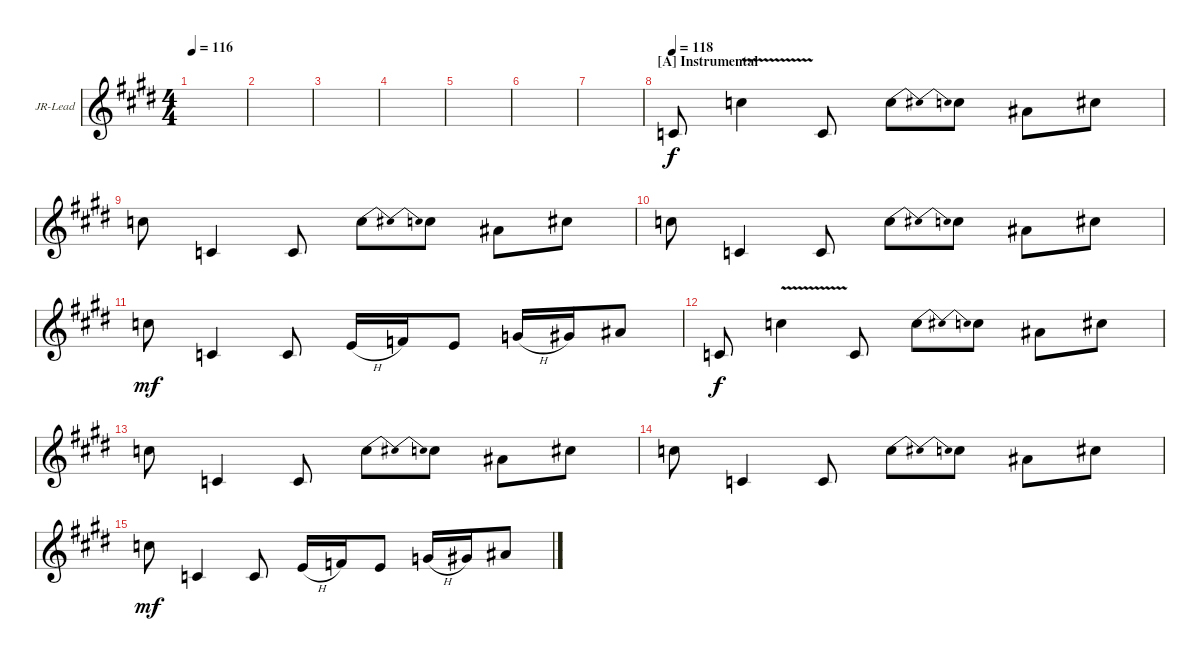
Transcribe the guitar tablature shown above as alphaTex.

\defaultSystemsLayout 4
\bracketExtendMode groupsimilarinstruments
\firstSystemTrackNameOrientation horizontal
\otherSystemsTrackNameOrientation horizontal
\track ("Jordan Rudess Lead Dist" "JR-Lead ") {instrument electricguitarclean}
\staff {score}
\tuning (C4 G3 Eb3 Bb2 F2 C2)
\ts (4 4)
\tempo 116
\clef g2
\ks e
|
|
|
|
|
|
|
\section ("A" "Instrumental")
\tempo 118
12.6.8 19.5{v}.4 12.6.8 19.5{be (bendrelease 0 0 24.599999999999998 2 37.199999999999996 2 59.4 0)}.8 19.5.8 17.5.8 20.5.8 |
19.5.8 12.6.4 12.6.8 19.5{be (bendrelease 0 0 24.599999999999998 2 37.199999999999996 2 59.4 0)}.8 19.5.8 17.5.8 20.5.8 |
19.5.8 12.6.4 12.6.8 19.5{be (bendrelease 0 0 24.599999999999998 2 37.199999999999996 2 59.4 0)}.8 19.5.8 17.5.8 20.5.8 |
19.5.8{dy mf} 12.6.4 12.6.8 16.6{h}.16 17.6.16 16.6.8 14.5{h}.16 15.5.16 17.5.8 |
12.6.8{dy f} 19.5{v}.4 12.6.8 19.5{be (bendrelease 0 0 24.599999999999998 2 37.199999999999996 2 59.4 0)}.8 19.5.8 17.5.8 20.5.8 |
19.5.8 12.6.4 12.6.8 19.5{be (bendrelease 0 0 24.599999999999998 2 37.199999999999996 2 59.4 0)}.8 19.5.8 17.5.8 20.5.8 |
19.5.8 12.6.4 12.6.8 19.5{be (bendrelease 0 0 24.599999999999998 2 37.199999999999996 2 59.4 0)}.8 19.5.8 17.5.8 20.5.8 |
19.5.8{dy mf} 12.6.4 12.6.8 16.6{h}.16 17.6.16 16.6.8 14.5{h}.16 15.5.16 17.5.8
